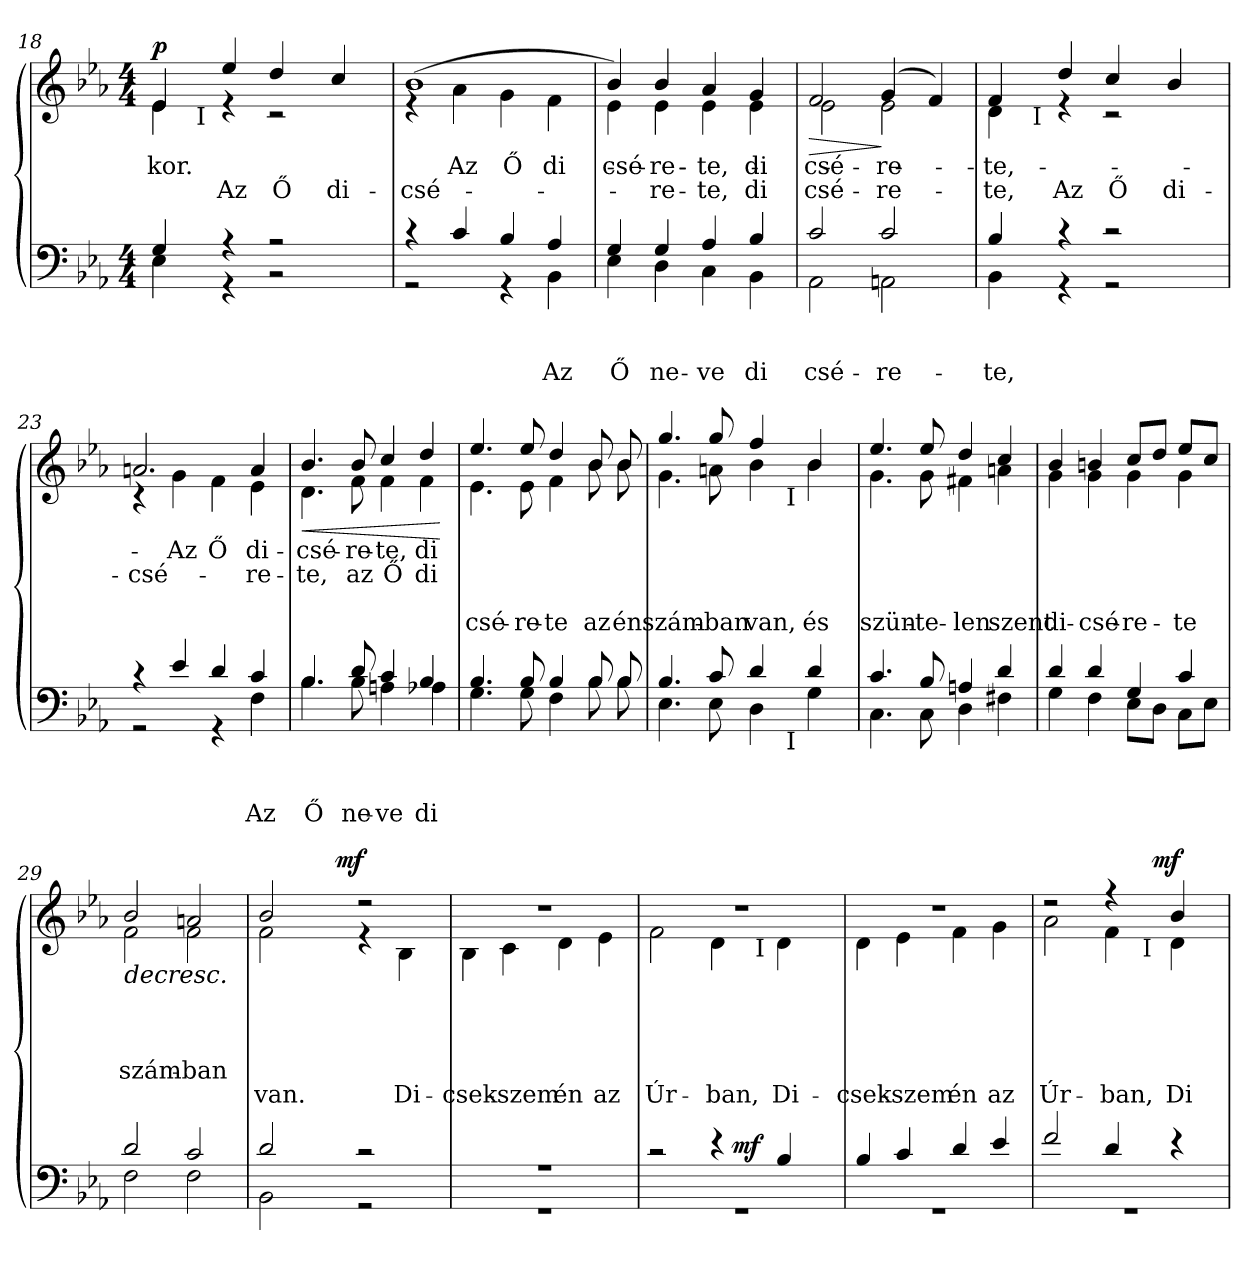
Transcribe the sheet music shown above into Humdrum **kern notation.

**kern	**text	**text	**text	**dynam	**kern	**text	**text	**text	**text	**text	**dynam
*part2	*part2	*part2	*part2	*part2	*part1	*part1	*part1	*part1	*part1	*part1	*part1
*staff2	*staff2	*staff2	*staff2	*staff2	*staff1	*staff1	*staff1	*staff1	*staff1	*staff1	*staff1
*clefF4	*	*	*	*	*clefG2	*	*	*	*	*	*
*k[b-e-a-]	*	*	*	*	*k[b-e-a-]	*	*	*	*	*	*
*E-:	*	*	*	*	*E-:	*	*	*	*	*	*
*M4/4	*	*	*	*	*M4/4	*	*	*	*	*	*
=18	=18	=18	=18	=18	=18	=18	=18	=18	=18	=18	=18
*^	*	*	*	*	*^	*	*	*	*	*	*
!	!	!	!	!	!	!	!	!LO:LY:b	!	!	!	!	!LO:DY:a
*	*	*	*	*	*	*	*^	*	*	*	*	*	*
4G/	4E-\	.	.	.	.	4e-/	4e-\	8ryy	-kor.	.	.	.	.	p
.	.	.	.	.	.	.	.	32ryy	.	.	.	.	.	.
!	!	!	!	!	!	!	!	!LO:TX:b:t=I	!	!	!	!	!	!
.	.	.	.	.	.	.	.	2ryy	.	.	.	.	.	.
!	!	!	!	!	!	!	!	!	!	!LO:LY:a	!	!	!	!
4r	4r	.	.	.	.	4ee-/	4rd	.	.	Az	.	.	.	.
!	!	!	!	!	!	!	!	!	!	!LO:LY:a	!	!	!	!
2r	2r	.	.	.	.	4dd/	2rc	.	.	Ő	.	.	.	.
.	.	.	.	.	.	.	.	4ryy	.	.	.	.	.	.
!	!	!	!	!	!	!	!	!	!	!LO:LY:a	!	!	!	!
.	.	.	.	.	.	4cc/	.	.	.	di-	.	.	.	.
.	.	.	.	.	.	.	.	16.ryy	.	.	.	.	.	.
*	*	*	*	*	*	*v	*v	*v	*	*	*	*	*	*
=19	=19	=19	=19	=19	=19	=19	=19	=19	=19	=19	=19	=19
*	*	*	*	*	*	*^	*	*	*	*	*	*
*	*	*	*	*	*	*	*^	*	*	*	*	*	*
!	!	!	!	!	!	!	!	!	!	!LO:LY:a	!	!	!	!
*	*	*	*	*	*	*	*v	*v	*	*	*	*	*	*
4rc	2rGG	.	.	.	.	(>1b-	4rd	.	-csé-	.	.	.	.
!	!	!	!	!	!	!	!	!LO:LY:b	!	!	!	!	!
4c/	.	.	.	.	.	.	4a-\	Az	.	.	.	.	.
!	!	!	!	!	!	!	!	!LO:LY:b	!	!	!	!	!
4B-/	4rFF	.	.	.	.	.	4g\	Ő	.	.	.	.	.
!	!	!	!	!LO:LY:b	!	!	!	!	!	!	!	!	!
!	!	!	!	!	!	!	!	!LO:LY:b	!	!	!	!	!
4A-/	4BB-\	.	.	Az	.	.	4f\	di-	.	.	.	.	.
=20	=20	=20	=20	=20	=20	=20	=20	=20	=20	=20	=20	=20	=20
!	!	!	!	!LO:LY:b	!	!	!	!	!	!	!	!	!
!	!	!	!	!	!	!	!	!LO:LY:b	!	!	!	!	!
4G/	4E-\	.	.	Ő	.	4b-/)	4e-\	-csé-	.	.	.	.	.
!	!	!	!	!LO:LY:b	!	!	!	!	!	!	!	!	!
!	!	!	!	!	!	!	!	!	!LO:LY:a	!	!	!	!
!	!	!	!	!	!	!	!	!LO:LY:b	!	!	!	!	!
4G/	4D\	.	.	ne-	.	4b-/	4e-\	-re-	-re-	.	.	.	.
!	!	!	!	!LO:LY:b	!	!	!	!	!	!	!	!	!
!	!	!	!	!	!	!	!	!	!LO:LY:a	!	!	!	!
!	!	!	!	!	!	!	!	!LO:LY:b	!	!	!	!	!
4A-/	4C\	.	.	-ve	.	4a-/	4e-\	-te,	-te,	.	.	.	.
!	!	!	!	!LO:LY:b	!	!	!	!	!	!	!	!	!
!	!	!	!	!	!	!	!	!	!LO:LY:a	!	!	!	!
!	!	!	!	!	!	!	!	!LO:LY:b	!	!	!	!	!
4B-/	4BB-\	.	.	di­	.	4g/	4e-\	di­	di­	.	.	.	.
!!LO:LB:g=z	!!
=21	=21	=21	=21	=21	=21	=21	=21	=21	=21	=21	=21	=21	=21
!	!	!	!	!LO:LY:b	!	!	!	!	!	!	!	!	!
!	!	!	!	!	!	!	!	!	!LO:LY:a	!	!	!	!LO:HP:b
!	!	!	!	!	!	!	!	!LO:LY:b	!	!	!	!	!
2c/	2AA-\	.	.	csé-	.	2f/	2e-\	csé-	csé-	.	.	.	>
!	!	!	!	!LO:LY:b	!	!	!	!	!	!	!	!	!
!	!	!	!	!	!	!	!	!	!LO:LY:a	!	!	!	!
!	!	!	!	!	!	!	!	!LO:LY:b	!	!	!	!	!
2c/	2AAn\	.	.	-re-	.	(>4g/	2e-\	-re-	-re-	.	.	.	]
.	.	.	.	.	.	4f/)	.	.	.	.	.	.	.
*	*	*	*	*	*	*v	*v	*	*	*	*	*	*
=22	=22	=22	=22	=22	=22	=22	=22	=22	=22	=22	=22	=22
!	!	!	!	!LO:LY:b	!	!	!	!	!	!	!	!
!	!	!	!	!	!	!	!	!LO:LY:a	!	!	!	!
*	*	*	*	*	*	*^	*	*	*	*	*	*
!	!	!	!	!	!	!	!	!LO:LY:b	!	!	!	!	!
*	*	*	*	*	*	*	*^	*	*	*	*	*	*
4B-/	4BB-\	.	.	-te,	.	4f/	4d\	8ryy	-te,	-te,	.	.	.	.
.	.	.	.	.	.	.	.	32ryy	.	.	.	.	.	.
!	!	!	!	!	!	!	!	!LO:TX:b:t=I	!	!	!	!	!	!
.	.	.	.	.	.	.	.	2ryy	.	.	.	.	.	.
!	!	!	!	!	!	!	!	!	!	!LO:LY:a	!	!	!	!
4r	4r	.	.	.	.	4dd/	4rd	.	.	Az	.	.	.	.
!	!	!	!	!	!	!	!	!	!	!LO:LY:a	!	!	!	!
2r	2r	.	.	.	.	4cc/	2rc	.	.	Ő	.	.	.	.
.	.	.	.	.	.	.	.	4ryy	.	.	.	.	.	.
!	!	!	!	!	!	!	!	!	!	!LO:LY:a	!	!	!	!
.	.	.	.	.	.	4b-/	.	.	.	di-	.	.	.	.
.	.	.	.	.	.	.	.	16.ryy	.	.	.	.	.	.
*	*	*	*	*	*	*v	*v	*v	*	*	*	*	*	*
=23	=23	=23	=23	=23	=23	=23	=23	=23	=23	=23	=23	=23
*	*	*	*	*	*	*^	*	*	*	*	*	*
*	*	*	*	*	*	*	*^	*	*	*	*	*	*
!	!	!	!	!	!	!	!	!	!	!LO:LY:a	!	!	!	!
*	*	*	*	*	*	*	*v	*v	*	*	*	*	*	*
4rc	2rGG	.	.	.	.	2.an/	4rc	.	-csé-	.	.	.	.
!	!	!	!	!	!	!	!	!LO:LY:b	!	!	!	!	!
4e-/	.	.	.	.	.	.	4g\	Az	.	.	.	.	.
!	!	!	!	!	!	!	!	!LO:LY:b	!	!	!	!	!
4d/	4rFF	.	.	.	.	.	4f\	Ő	.	.	.	.	.
!	!	!	!	!LO:LY:b	!	!	!	!	!	!	!	!	!
!	!	!	!	!	!	!	!	!	!LO:LY:a	!	!	!	!
!	!	!	!	!	!	!	!	!LO:LY:b	!	!	!	!	!
4c/	4F\	.	.	Az	.	4a/	4e-\	di-	-re-	.	.	.	.
=24	=24	=24	=24	=24	=24	=24	=24	=24	=24	=24	=24	=24	=24
!	!	!	!	!LO:LY:b	!	!	!	!	!	!	!	!	!
!	!	!	!	!	!	!	!	!	!LO:LY:a	!	!	!	!LO:HP:b
!	!	!	!	!	!	!	!	!LO:LY:b	!	!	!	!	!
4.B-/	4.B-\	.	.	Ő	.	4.b-/	4.d\	-csé-	-te,	.	.	.	<
!	!	!	!	!LO:LY:b	!	!	!	!	!	!	!	!	!
!	!	!	!	!	!	!	!	!	!LO:LY:a	!	!	!	!
!	!	!	!	!	!	!	!	!LO:LY:b	!	!	!	!	!
8d/	8B-\	.	.	ne-	.	8b-/	8f\	-re-	az	.	.	.	.
!	!	!	!	!LO:LY:b	!	!	!	!	!	!	!	!	!
!	!	!	!	!	!	!	!	!	!LO:LY:a	!	!	!	!
!	!	!	!	!	!	!	!	!LO:LY:b	!	!	!	!	!
4c/	4An\	.	.	-ve	.	4cc/	4f\	-te,	Ő	.	.	.	.
!	!	!	!	!LO:LY:b	!	!	!	!	!	!	!	!	!
!	!	!	!	!	!	!	!	!	!LO:LY:a	!	!	!	!
!	!	!	!	!	!	!	!	!LO:LY:b	!	!	!	!	!
4B-/	4A-X\	.	.	di­	.	4dd/	4f\	di­	di­	.	.	.	.
*v	*v	*	*	*	*	*	*	*	*	*	*	*	*
*	*	*	*	*	*v	*v	*	*	*	*	*	*
.	.	.	.	.	.	.	.	.	.	.	[
!!LO:PB:g=z
=25	=25	=25	=25	=25	=25	=25	=25	=25	=25	=25	=25
*^	*	*	*	*	*^	*	*	*	*	*	*
!	!	!	!	!	!	!	!	!	!	!	!LO:LY:b	!	!
4.B-/	4.G\	.	.	.	.	4.ee-/	4.e-\	.	.	.	csé-	.	.
!	!	!	!	!	!	!	!	!	!	!	!LO:LY:b	!	!
8B-/	8G\	.	.	.	.	8ee-/	8e-\	.	.	.	-re-	.	.
!	!	!	!	!	!	!	!	!	!	!	!LO:LY:b	!	!
4B-/	4F\	.	.	.	.	4dd/	4f\	.	.	.	-te	.	.
!	!	!	!	!	!	!	!	!	!	!	!LO:LY:b	!	!
8B-/	8B-\	.	.	.	.	8b-/	8b-\	.	.	.	az	.	.
!	!	!	!	!	!	!	!	!	!	!	!LO:LY:b	!	!
8B-/	8B-\	.	.	.	.	8b-/	8b-\	.	.	.	én	.	.
=26	=26	=26	=26	=26	=26	=26	=26	=26	=26	=26	=26	=26	=26
!	!	!	!	!	!	!	!	!	!	!	!LO:LY:b	!	!
*	*^	*	*	*	*	*	*^	*	*	*	*	*	*
4.B-/	4.E-\	2ryy	.	.	.	.	4.gg/	4.g\	2ryy	.	.	.	szám-	.	.
!	!	!	!	!	!	!	!	!	!	!	!	!	!LO:LY:b	!	!
8c/	8E-\	.	.	.	.	.	8gg/	8an\	.	.	.	.	-ban	.	.
!	!	!	!	!	!	!	!	!	!	!	!	!	!LO:LY:b	!	!
4d/	4D\	8ryy	.	.	.	.	4ff/	4b-\	8ryy	.	.	.	van,	.	.
.	.	32ryy	.	.	.	.	.	.	32ryy	.	.	.	.	.	.
!	!	!	!	!	!	!	!	!	!LO:TX:b:t=I	!	!	!	!	!	!
!	!	!LO:TX:b:t=I	!	!	!	!	!	!	!	!	!	!	!	!	!
.	.	4ryy	.	.	.	.	.	.	4ryy	.	.	.	.	.	.
!	!	!	!	!	!	!	!	!	!	!	!	!	!LO:LY:b	!	!
4d/	4G\	.	.	.	.	.	4b-/	4b-\	.	.	.	.	és	.	.
.	.	16.ryy	.	.	.	.	.	.	16.ryy	.	.	.	.	.	.
*	*v	*v	*	*	*	*	*	*	*	*	*	*	*	*	*
*	*	*	*	*	*	*	*v	*v	*	*	*	*	*	*
=27	=27	=27	=27	=27	=27	=27	=27	=27	=27	=27	=27	=27	=27
*	*^	*	*	*	*	*	*^	*	*	*	*	*	*
!	!	!	!	!	!	!	!	!	!	!	!	!	!LO:LY:b	!	!
*	*v	*v	*	*	*	*	*	*	*	*	*	*	*	*	*
*	*	*	*	*	*	*	*v	*v	*	*	*	*	*	*
4.c/	4.C\	.	.	.	.	4.ee-/	4.g\	.	.	.	szün-	.	.
!	!	!	!	!	!	!	!	!	!	!	!LO:LY:b	!	!
8B-/	8C\	.	.	.	.	8ee-/	8g\	.	.	.	-te-	.	.
!	!	!	!	!	!	!	!	!	!	!	!LO:LY:b	!	!
4An/	4D\	.	.	.	.	4dd/	4f#X\	.	.	.	-len	.	.
!	!	!	!	!	!	!	!	!	!	!	!LO:LY:b	!	!
4d/	4F#X\	.	.	.	.	4cc/	4an\	.	.	.	szent	.	.
=28	=28	=28	=28	=28	=28	=28	=28	=28	=28	=28	=28	=28	=28
!	!	!	!	!	!	!	!	!	!	!	!LO:LY:b	!	!
4d/	4G\	.	.	.	.	4b-/	4g\	.	.	.	di-	.	.
!	!	!	!	!	!	!	!	!	!	!	!LO:LY:b	!	!
4d/	4F\	.	.	.	.	4bn/	4g\	.	.	.	-csé-	.	.
!	!	!	!	!	!	!	!	!	!	!	!LO:LY:b	!	!
4G/	8E-\L	.	.	.	.	8cc/L	4g\	.	.	.	-re-	.	.
.	8D\J	.	.	.	.	8dd/J	.	.	.	.	.	.	.
!	!	!	!	!	!	!	!	!	!	!	!LO:LY:b	!	!
4c/	8C\L	.	.	.	.	8ee-/L	4g\	.	.	.	-te	.	.
.	8E-\J	.	.	.	.	8cc/J	.	.	.	.	.	.	.
!!LO:LB:g=z	!!
=29	=29	=29	=29	=29	=29	=29	=29	=29	=29	=29	=29	=29	=29
!	!	!	!	!	!	!	!	!	!	!	!	!	!LO:HP:b
!	!	!	!	!	!	!	!	!	!	!	!LO:LY:b	!	!
2d/	2F\	.	.	.	.	2b-/	2f\	.	.	.	szám-	.	>
!	!	!	!	!	!	!	!	!	!	!	!LO:LY:b	!	!
2c/	2F\	.	.	.	.	2an/	2f\	.	.	.	-ban	.	.
=30	=30	=30	=30	=30	=30	=30	=30	=30	=30	=30	=30	=30	=30
!	!	!	!	!	!	!	!	!	!	!	!	!LO:LY:b	!
*	*	*	*	*	*	*	*^	*	*	*	*	*	*
2d/	2BB-\	.	.	.	.	2b-/	2f\	4ryy	.	.	.	.	van.	.
.	.	.	.	.	.	.	.	8ryy	.	.	.	.	.	.
.	.	.	.	.	.	.	.	32ryy	.	.	.	.	.	.
!	!	!	!	!	!	!	!	!	!	!	!	!	!	!LO:DY:b
.	.	.	.	.	.	.	.	2ryy	.	.	.	.	.	mf
2r	2r	.	.	.	.	2rdd	4rd	.	.	.	.	.	.	]
!	!	!	!	!	!	!	!	!	!	!	!	!	!LO:LY:b	!
.	.	.	.	.	.	.	4B-\	.	.	.	.	.	Di-	.
.	.	.	.	.	.	.	.	16.ryy	.	.	.	.	.	.
*	*	*	*	*	*	*	*v	*v	*	*	*	*	*	*
=31	=31	=31	=31	=31	=31	=31	=31	=31	=31	=31	=31	=31	=31
*	*	*	*	*	*	*	*^	*	*	*	*	*	*
!	!	!	!	!	!	!	!	!	!	!	!	!	!LO:LY:b	!
*	*	*	*	*	*	*	*v	*v	*	*	*	*	*	*
1r	1r	.	.	.	.	1rdd	4B-\	.	.	.	.	-csek-	.
!	!	!	!	!	!	!	!	!	!	!	!	!LO:LY:b	!
.	.	.	.	.	.	.	4c\	.	.	.	.	-szem	.
!	!	!	!	!	!	!	!	!	!	!	!	!LO:LY:b	!
.	.	.	.	.	.	.	4d\	.	.	.	.	én	.
!	!	!	!	!	!	!	!	!	!	!	!	!LO:LY:b	!
.	.	.	.	.	.	.	4e-\	.	.	.	.	az	.
=32	=32	=32	=32	=32	=32	=32	=32	=32	=32	=32	=32	=32	=32
!	!	!	!	!	!	!	!	!	!	!	!	!LO:LY:b	!
*	*^	*	*	*	*	*	*^	*	*	*	*	*	*
2rc	1rGG	2ryy	.	.	.	.	1rdd	2f\	2ryy	.	.	.	.	Úr-	.
!	!	!	!	!	!	!	!	!	!	!	!	!	!	!LO:LY:b	!
4rd	.	16.ryy	.	.	.	.	.	4d\	8ryy	.	.	.	.	-ban,	.
!	!	!	!	!	!	!LO:DY:a	!	!	!	!	!	!	!	!	!
.	.	4ryy	.	.	.	mf	.	.	.	.	.	.	.	.	.
.	.	.	.	.	.	.	.	.	32ryy	.	.	.	.	.	.
!	!	!	!	!	!	!	!	!	!LO:TX:b:t=I	!	!	!	!	!	!
.	.	.	.	.	.	.	.	.	4ryy	.	.	.	.	.	.
!	!	!	!	!	!	!	!	!	!	!	!	!	!	!LO:LY:b	!
4B-/	.	.	.	.	.	.	.	4d\	.	.	.	.	.	Di-	.
.	.	8ryy	.	.	.	.	.	.	.	.	.	.	.	.	.
.	.	.	.	.	.	.	.	.	16.ryy	.	.	.	.	.	.
.	.	32ryy	.	.	.	.	.	.	.	.	.	.	.	.	.
*	*v	*v	*	*	*	*	*	*	*	*	*	*	*	*	*
*	*	*	*	*	*	*	*v	*v	*	*	*	*	*	*
=33	=33	=33	=33	=33	=33	=33	=33	=33	=33	=33	=33	=33	=33
*	*^	*	*	*	*	*	*^	*	*	*	*	*	*
!	!	!	!	!	!	!	!	!	!	!	!	!	!	!LO:LY:b	!
*	*v	*v	*	*	*	*	*	*	*	*	*	*	*	*	*
*	*	*	*	*	*	*	*v	*v	*	*	*	*	*	*
4B-/	1rGG	.	.	.	.	1rdd	4d\	.	.	.	.	-csek-	.
!	!	!	!	!	!	!	!	!	!	!	!	!LO:LY:b	!
4c/	.	.	.	.	.	.	4e-\	.	.	.	.	-szem	.
!	!	!	!	!	!	!	!	!	!	!	!	!LO:LY:b	!
4d/	.	.	.	.	.	.	4f\	.	.	.	.	én	.
!	!	!	!	!	!	!	!	!	!	!	!	!LO:LY:b	!
4e-/	.	.	.	.	.	.	4g\	.	.	.	.	az	.
!!LO:LB:g=z
=34	=34	=34	=34	=34	=34	=34	=34	=34	=34	=34	=34	=34	=34
!	!	!	!	!	!	!	!	!	!	!	!	!LO:LY:b	!
*	*	*	*	*	*	*^	*^	*	*	*	*	*	*
2f/	1rGG	.	.	.	.	2rdd	2a-\	2ryy	2ryy	.	.	.	.	Úr-	.
!	!	!	!	!	!	!	!	!	!	!	!	!	!	!LO:LY:b	!
4d/	.	.	.	.	.	4rff	4f\	8.ryy	8ryy	.	.	.	.	-ban,	.
.	.	.	.	.	.	.	.	.	32ryy	.	.	.	.	.	.
!	!	!	!	!	!	!	!	!	!LO:TX:b:t=I	!	!	!	!	!	!
.	.	.	.	.	.	.	.	.	4ryy	.	.	.	.	.	.
!	!	!	!	!	!	!	!	!	!	!	!	!	!	!	!LO:DY:a
.	.	.	.	.	.	.	.	4ryy	.	.	.	.	.	.	mf
!	!	!	!	!	!	!	!	!	!	!	!	!	!	!LO:LY:b	!
4rd	.	.	.	.	.	4b-/	4d\	.	.	.	.	.	.	Di-	.
.	.	.	.	.	.	.	.	.	16.ryy	.	.	.	.	.	.
.	.	.	.	.	.	.	.	16ryy	.	.	.	.	.	.	.
*v	*v	*	*	*	*	*	*	*	*	*	*	*	*	*	*
*	*	*	*	*	*v	*v	*v	*v	*	*	*	*	*	*
=	=	=	=	=	=	=	=	=	=	=	=
*-	*-	*-	*-	*-	*-	*-	*-	*-	*-	*-	*-
